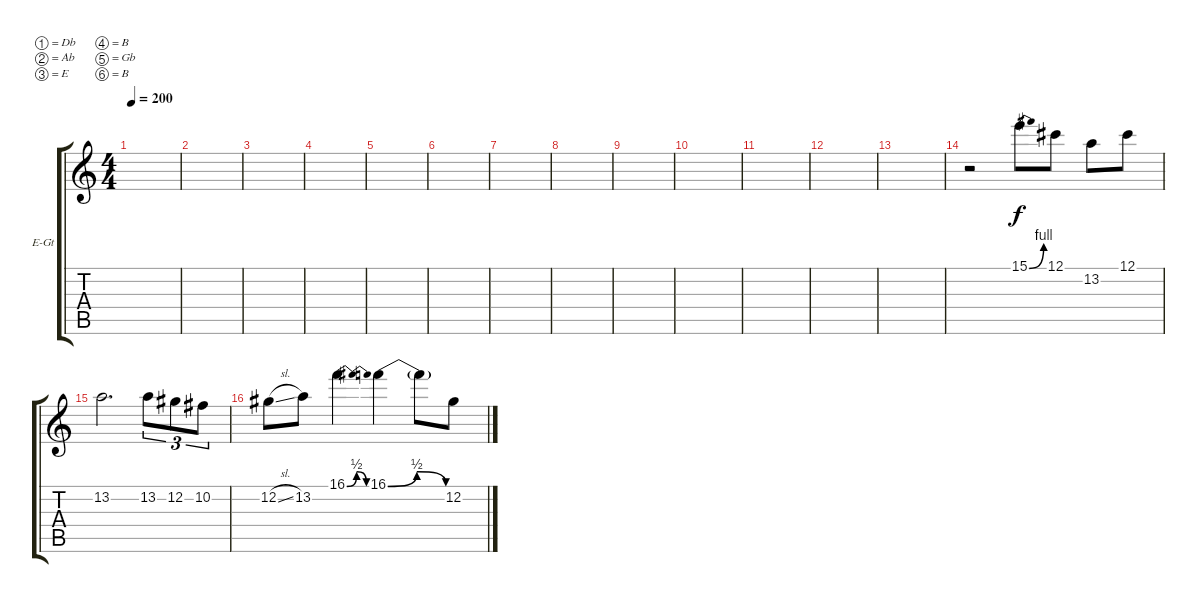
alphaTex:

\bracketExtendMode groupsimilarinstruments
\firstSystemTrackNameOrientation horizontal
\otherSystemsTrackNameOrientation horizontal
\track ("Solo Harmony" "E-Gt") {instrument distortionguitar}
\staff {score tabs}
\tuning (Db4 Ab3 E3 B2 Gb2 B1)
\ts (4 4)
\tempo 200
\clef g2
\scale
0.333333
\ks c
|
\scale
0.333333 |
\scale
0.333333 |
\scale
0.333333 |
\scale
0.333333 |
\scale
0.333333 |
\scale
0.333333 |
\scale
0.333333 |
\scale
0.333333 |
\scale
0.333333 |
\scale
0.333333 |
\scale
0.333333 |
\scale
0.333333 |
\scale
0.333333 r.2 15.1{be (bend 0 0 15.6 4)}.8 12.1.8 13.2.8 12.1.8 |
\scale
0.333333 13.2.2{d} 13.2.8{tu (3 2)} 12.2.8{tu (3 2)} 10.2.8{tu (3 2)} |
\scale
0.333333 12.2{sl}.8 13.2.8 16.1{be (bendrelease 20.4 0 44.4 2 44.4 2 59.4 0)}.4 16.1{be (bendrelease 11.4 0 16.8 2 21 2 30 0)}.4 16.1{t}.8 12.2.8
